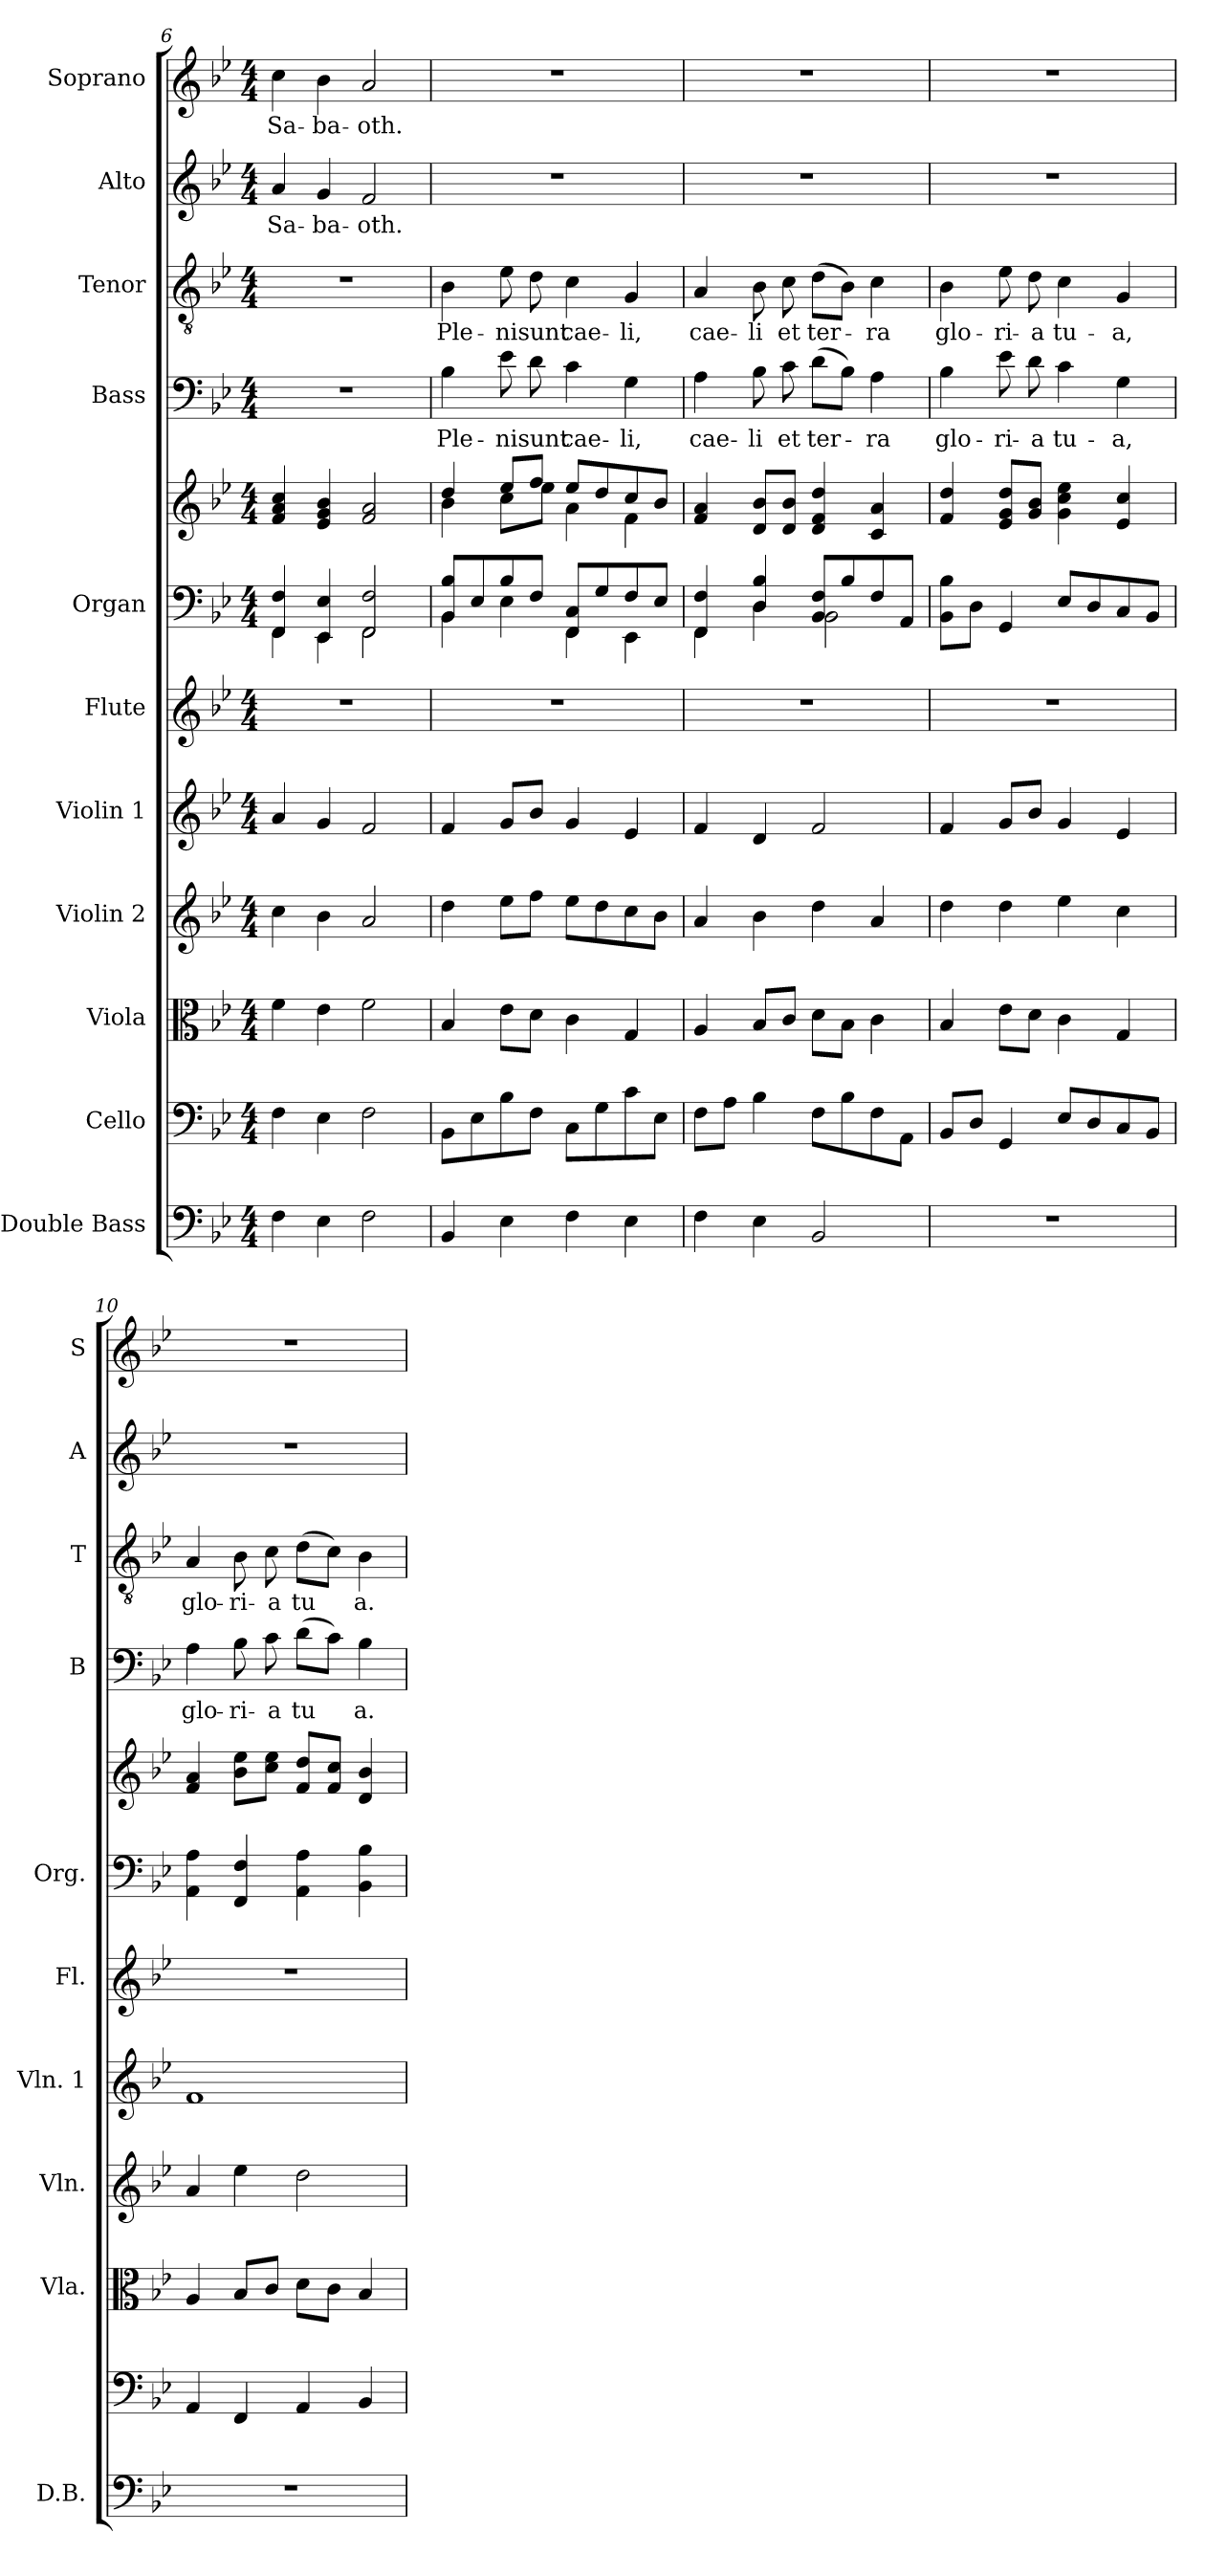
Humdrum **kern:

**kern	**kern	**kern	**kern	**kern	**kern	**kern	**kern	**kern	**text	**kern	**text	**kern	**text	**kern	**text
*part11	*part10	*part9	*part8	*part7	*part6	*part5	*part5	*part4	*part4	*part3	*part3	*part2	*part2	*part1	*part1
*staff12	*staff11	*staff10	*staff9	*staff8	*staff7	*staff6	*staff5	*staff4	*staff4	*staff3	*staff3	*staff2	*staff2	*staff1	*staff1
*I"Double Bass	*I"Cello	*I"Viola	*I"Violin 2	*I"Violin 1	*I"Flute	*I"Organ	*	*I"Bass	*	*I"Tenor	*	*I"Alto	*	*I"Soprano	*
*I'D.B.	*	*I'Vla.	*I'Vln.	*I'Vln. 1	*I'Fl.	*I'Org.	*	*I'B	*	*I'T	*	*I'A	*	*I'S	*
!!LO:PB:g=z
*clefF4	*clefF4	*clefC3	*clefG2	*clefG2	*clefG2	*clefF4	*clefG2	*clefF4	*	*clefGv2	*	*clefG2	*	*clefG2	*
*ITrd7c12	*	*	*	*	*	*	*	*	*	*	*	*	*	*	*
*k[b-e-]	*k[b-e-]	*k[b-e-]	*k[b-e-]	*k[b-e-]	*k[b-e-]	*k[b-e-]	*k[b-e-]	*k[b-e-]	*	*k[b-e-]	*	*k[b-e-]	*	*k[b-e-]	*
*B-:	*B-:	*B-:	*B-:	*B-:	*B-:	*B-:	*B-:	*B-:	*	*B-:	*	*B-:	*	*B-:	*
*M4/4	*M4/4	*M4/4	*M4/4	*M4/4	*M4/4	*M4/4	*M4/4	*M4/4	*	*M4/4	*	*M4/4	*	*M4/4	*
=6	=6	=6	=6	=6	=6	=6	=6	=6	=6	=6	=6	=6	=6	=6	=6
*	*	*	*	*	*	*^	*	*	*	*	*	*	*	*	*
!	!	!	!	!	!	!	!	!	!	!	!	!	!	!LO:LY:b	!	!LO:LY:b
4FF\	4F\	4f\	4cc\	4a/	1r	4FF/ 4F/	4FF\	4f/ 4a/ 4cc/	1r	.	1r	.	4a/	Sa-	4cc\	Sa-
!	!	!	!	!	!	!	!	!	!	!	!	!	!	!LO:LY:b	!	!LO:LY:b
4EE-\	4E-\	4e-\	4b-\	4g/	.	4EE-/ 4E-/	4EE-\	4e-/ 4g/ 4b-/	.	.	.	.	4g/	-ba-	4b-\	-ba-
!	!	!	!	!	!	!	!	!	!	!	!	!	!	!LO:LY:b	!	!LO:LY:b
2FF\	2F\	2f\	2a/	2f/	.	2FF/ 2F/	2FF\	2f/ 2a/	.	.	.	.	2f/	-oth.	2a/	-oth.
=7	=7	=7	=7	=7	=7	=7	=7	=7	=7	=7	=7	=7	=7	=7	=7	=7
*	*	*	*	*	*	*	*	*^	*	*	*	*	*	*	*	*
!	!	!	!	!	!	!	!	!	!	!	!LO:LY:b	!	!LO:LY:b	!	!	!	!
4BBB-/	8BB-\L	4B-/	4dd\	4f/	1r	8BB-/ 8B-/L	4BB-\	4dd/	4b-\	4B-\	Ple-	4B-\	Ple-	1r	.	1r	.
.	8E-\	.	.	.	.	8E-/	.	.	.	.	.	.	.	.	.	.	.
!	!	!	!	!	!	!	!	!	!	!	!LO:LY:b	!	!LO:LY:b	!	!	!	!
4EE-\	8B-\	8e-\L	8ee-\L	8g/L	.	8B-/	4E-\	8ee-/L	8cc\L	8e-\	-ni	8e-\	-ni	.	.	.	.
!	!	!	!	!	!	!	!	!	!	!	!LO:LY:b	!	!LO:LY:b	!	!	!	!
.	8F\J	8d\J	8ff\J	8b-/J	.	8F/J	.	8ff/J	8ee-\J	8d\	sunt	8d\	sunt	.	.	.	.
!	!	!	!	!	!	!	!	!	!	!	!LO:LY:b	!	!LO:LY:b	!	!	!	!
4FF\	8C\L	4c\	8ee-\L	4g/	.	8FF/ 8C/L	4FF\	8ee-/L	4a\	4c\	cae-	4c\	cae-	.	.	.	.
.	8G\	.	8dd\	.	.	8G/	.	8dd/	.	.	.	.	.	.	.	.	.
!	!	!	!	!	!	!	!	!	!	!	!LO:LY:b	!	!LO:LY:b	!	!	!	!
4EE-\	8c\	4G/	8cc\	4e-/	.	8F/	4EE-\	8cc/	4f\	4G\	-li,	4G/	-li,	.	.	.	.
.	8E-\J	.	8b-\J	.	.	8E-/J	.	8b-/J	.	.	.	.	.	.	.	.	.
*	*	*	*	*	*	*	*	*v	*v	*	*	*	*	*	*	*	*
=8	=8	=8	=8	=8	=8	=8	=8	=8	=8	=8	=8	=8	=8	=8	=8	=8
!	!	!	!	!	!	!	!	!	!	!LO:LY:b	!	!LO:LY:b	!	!	!	!
4FF\	8F\L	4A/	4a/	4f/	1r	4FF/ 4F/	4FF\	4f/ 4a/	4A\	cae-	4A/	cae-	1r	.	1r	.
.	8A\J	.	.	.	.	.	.	.	.	.	.	.	.	.	.	.
!	!	!	!	!	!	!	!	!	!	!LO:LY:b	!	!LO:LY:b	!	!	!	!
4EE-\	4B-\	8B-/L	4b-\	4d/	.	4D/ 4B-/	4D\	8d/ 8b-/L	8B-\	-li	8B-\	-li	.	.	.	.
!	!	!	!	!	!	!	!	!	!	!LO:LY:b	!	!LO:LY:b	!	!	!	!
.	.	8c/J	.	.	.	.	.	8d/ 8b-/J	8c\	et	8c\	et	.	.	.	.
!	!	!	!	!	!	!	!	!	!	!LO:LY:b	!	!LO:LY:b	!	!	!	!
2BBB-/	8F\L	8d\L	4dd\	2f/	.	8BB-/ 8F/L	2BB-\	4d/ 4f/ 4dd/	(>8d\L	ter-	(>8d\L	ter-	.	.	.	.
.	8B-\	8B-\J	.	.	.	8B-/	.	.	8B-\J)	.	8B-\J)	.	.	.	.	.
!	!	!	!	!	!	!	!	!	!	!LO:LY:b	!	!LO:LY:b	!	!	!	!
.	8F\	4c\	4a/	.	.	8F/	.	4c/ 4a/	4A\	-ra	4c\	-ra	.	.	.	.
.	8AA\J	.	.	.	.	8AA/J	.	.	.	.	.	.	.	.	.	.
*	*	*	*	*	*	*v	*v	*	*	*	*	*	*	*	*	*
=9	=9	=9	=9	=9	=9	=9	=9	=9	=9	=9	=9	=9	=9	=9	=9
!	!	!	!	!	!	!	!	!	!LO:LY:b	!	!LO:LY:b	!	!	!	!
1r	8BB-/L	4B-/	4dd\	4f/	1r	8BB-\ 8B-\L	4f/ 4dd/	4B-\	glo-	4B-\	glo-	1r	.	1r	.
.	8D/J	.	.	.	.	8D\J	.	.	.	.	.	.	.	.	.
!	!	!	!	!	!	!	!	!	!LO:LY:b	!	!LO:LY:b	!	!	!	!
.	4GG/	8e-\L	4dd\	8g/L	.	4GG/	8e-/ 8g/ 8dd/L	8e-\	-ri-	8e-\	-ri-	.	.	.	.
!	!	!	!	!	!	!	!	!	!LO:LY:b	!	!LO:LY:b	!	!	!	!
.	.	8d\J	.	8b-/J	.	.	8g/ 8b-/J	8d\	-a	8d\	-a	.	.	.	.
!	!	!	!	!	!	!	!	!	!LO:LY:b	!	!LO:LY:b	!	!	!	!
.	8E-/L	4c\	4ee-\	4g/	.	8E-/L	4g\ 4cc\ 4ee-\	4c\	tu-	4c\	tu-	.	.	.	.
.	8D/	.	.	.	.	8D/	.	.	.	.	.	.	.	.	.
!	!	!	!	!	!	!	!	!	!LO:LY:b	!	!LO:LY:b	!	!	!	!
.	8C/	4G/	4cc\	4e-/	.	8C/	4e-/ 4cc/	4G\	-a,	4G/	-a,	.	.	.	.
.	8BB-/J	.	.	.	.	8BB-/J	.	.	.	.	.	.	.	.	.
=10	=10	=10	=10	=10	=10	=10	=10	=10	=10	=10	=10	=10	=10	=10	=10
!	!	!	!	!	!	!	!	!	!LO:LY:b	!	!LO:LY:b	!	!	!	!
1r	4AA/	4A/	4a/	1f	1r	4AA\ 4A\	4f/ 4a/	4A\	glo-	4A/	glo-	1r	.	1r	.
!	!	!	!	!	!	!	!	!	!LO:LY:b	!	!LO:LY:b	!	!	!	!
.	4FF/	8B-/L	4ee-\	.	.	4FF/ 4F/	8b-\ 8ee-\L	8B-\	-ri-	8B-\	-ri-	.	.	.	.
!	!	!	!	!	!	!	!	!	!LO:LY:b	!	!LO:LY:b	!	!	!	!
.	.	8c/J	.	.	.	.	8cc\ 8ee-\J	8c\	-a	8c\	-a	.	.	.	.
!	!	!	!	!	!	!	!	!	!LO:LY:b	!	!LO:LY:b	!	!	!	!
.	4AA/	8d\L	2dd\	.	.	4AA\ 4A\	8f/ 8dd/L	(>8d\L	tu	(>8d\L	tu	.	.	.	.
.	.	8c\J	.	.	.	.	8f/ 8cc/J	8c\J)	.	8c\J)	.	.	.	.	.
!	!	!	!	!	!	!	!	!	!LO:LY:b	!	!LO:LY:b	!	!	!	!
.	4BB-/	4B-/	.	.	.	4BB-\ 4B-\	4d/ 4b-/	4B-\	a.	4B-\	a.	.	.	.	.
=	=	=	=	=	=	=	=	=	=	=	=	=	=	=	=
*-	*-	*-	*-	*-	*-	*-	*-	*-	*-	*-	*-	*-	*-	*-	*-
